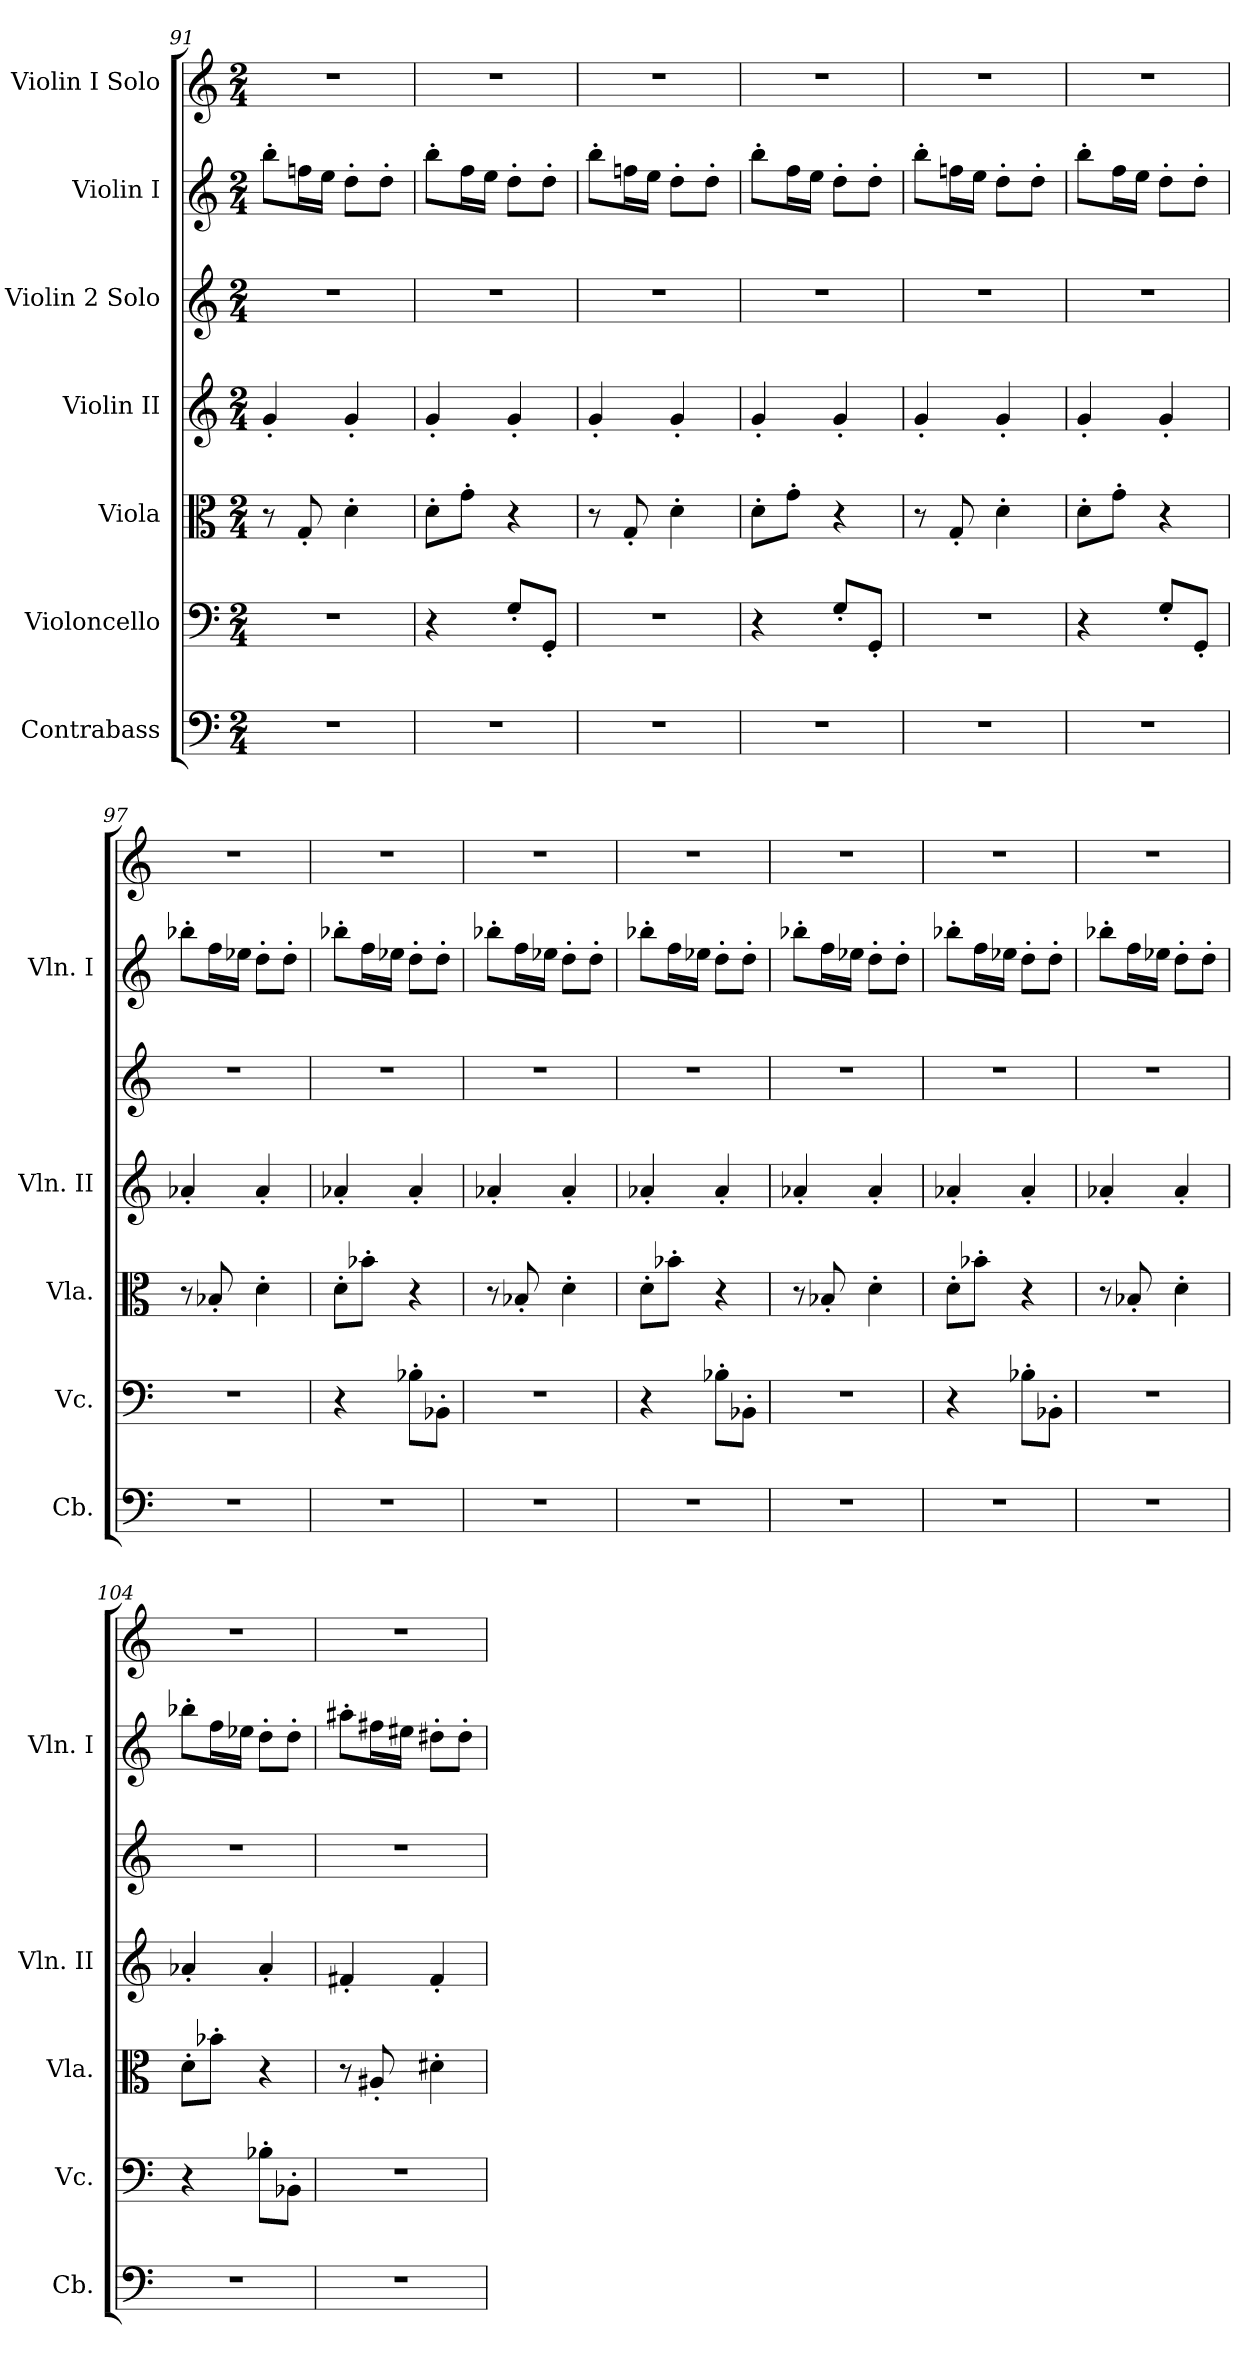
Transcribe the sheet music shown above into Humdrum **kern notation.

**kern	**kern	**kern	**kern	**kern	**kern	**kern
*part7	*part6	*part5	*part4	*part3	*part2	*part1
*staff7	*staff6	*staff5	*staff4	*staff3	*staff2	*staff1
*I"Contrabass	*I"Violoncello	*I"Viola	*I"Violin II	*I"Violin 2 Solo	*I"Violin I	*I"Violin I Solo
*I'Cb.	*I'Vc.	*I'Vla.	*I'Vln. II	*	*I'Vln. I	*
*clefF4	*clefF4	*clefC3	*clefG2	*clefG2	*clefG2	*clefG2
*ITrd7c12	*	*	*	*	*	*
*k[]	*k[]	*k[]	*k[]	*k[]	*k[]	*k[]
*M2/4	*M2/4	*M2/4	*M2/4	*M2/4	*M2/4	*M2/4
=91	=91	=91	=91	=91	=91	=91
2r	2r	8r	4g'/	2r	8bb'\L	2r
.	.	8G'/	.	.	16ffn\L	.
.	.	.	.	.	16ee\JJ	.
.	.	4d'\	4g'/	.	8dd'\L	.
.	.	.	.	.	8dd'\J	.
=92	=92	=92	=92	=92	=92	=92
2r	4r	8d'\L	4g'/	2r	8bb'\L	2r
.	.	8g'\J	.	.	16ff\L	.
.	.	.	.	.	16ee\JJ	.
.	8G'/L	4r	4g'/	.	8dd'\L	.
.	8GG'/J	.	.	.	8dd'\J	.
=93	=93	=93	=93	=93	=93	=93
2r	2r	8r	4g'/	2r	8bb'\L	2r
.	.	8G'/	.	.	16ffn\L	.
.	.	.	.	.	16ee\JJ	.
.	.	4d'\	4g'/	.	8dd'\L	.
.	.	.	.	.	8dd'\J	.
=94	=94	=94	=94	=94	=94	=94
2r	4r	8d'\L	4g'/	2r	8bb'\L	2r
.	.	8g'\J	.	.	16ff\L	.
.	.	.	.	.	16ee\JJ	.
.	8G'/L	4r	4g'/	.	8dd'\L	.
.	8GG'/J	.	.	.	8dd'\J	.
=95	=95	=95	=95	=95	=95	=95
2r	2r	8r	4g'/	2r	8bb'\L	2r
.	.	8G'/	.	.	16ffn\L	.
.	.	.	.	.	16ee\JJ	.
.	.	4d'\	4g'/	.	8dd'\L	.
.	.	.	.	.	8dd'\J	.
=96	=96	=96	=96	=96	=96	=96
2r	4r	8d'\L	4g'/	2r	8bb'\L	2r
.	.	8g'\J	.	.	16ff\L	.
.	.	.	.	.	16ee\JJ	.
.	8G'/L	4r	4g'/	.	8dd'\L	.
.	8GG'/J	.	.	.	8dd'\J	.
!!LO:PB:g=z
=97	=97	=97	=97	=97	=97	=97
2r	2r	8r	4a-X'/	2r	8bb-X'\L	2r
.	.	8B-X'/	.	.	16ff\L	.
.	.	.	.	.	16ee-X\JJ	.
.	.	4d'\	4a-'/	.	8dd'\L	.
.	.	.	.	.	8dd'\J	.
=98	=98	=98	=98	=98	=98	=98
2r	4r	8d'\L	4a-X'/	2r	8bb-X'\L	2r
.	.	8b-X'\J	.	.	16ff\L	.
.	.	.	.	.	16ee-X\JJ	.
.	8B-X'\L	4r	4a-'/	.	8dd'\L	.
.	8BB-X'\J	.	.	.	8dd'\J	.
=99	=99	=99	=99	=99	=99	=99
2r	2r	8r	4a-X'/	2r	8bb-X'\L	2r
.	.	8B-X'/	.	.	16ff\L	.
.	.	.	.	.	16ee-X\JJ	.
.	.	4d'\	4a-'/	.	8dd'\L	.
.	.	.	.	.	8dd'\J	.
=100	=100	=100	=100	=100	=100	=100
2r	4r	8d'\L	4a-X'/	2r	8bb-X'\L	2r
.	.	8b-X'\J	.	.	16ff\L	.
.	.	.	.	.	16ee-X\JJ	.
.	8B-X'\L	4r	4a-'/	.	8dd'\L	.
.	8BB-X'\J	.	.	.	8dd'\J	.
=101	=101	=101	=101	=101	=101	=101
2r	2r	8r	4a-X'/	2r	8bb-X'\L	2r
.	.	8B-X'/	.	.	16ff\L	.
.	.	.	.	.	16ee-X\JJ	.
.	.	4d'\	4a-'/	.	8dd'\L	.
.	.	.	.	.	8dd'\J	.
=102	=102	=102	=102	=102	=102	=102
2r	4r	8d'\L	4a-X'/	2r	8bb-X'\L	2r
.	.	8b-X'\J	.	.	16ff\L	.
.	.	.	.	.	16ee-X\JJ	.
.	8B-X'\L	4r	4a-'/	.	8dd'\L	.
.	8BB-X'\J	.	.	.	8dd'\J	.
!!LO:PB:g=z
=103	=103	=103	=103	=103	=103	=103
2r	2r	8r	4a-X'/	2r	8bb-X'\L	2r
.	.	8B-X'/	.	.	16ff\L	.
.	.	.	.	.	16ee-X\JJ	.
.	.	4d'\	4a-'/	.	8dd'\L	.
.	.	.	.	.	8dd'\J	.
=104	=104	=104	=104	=104	=104	=104
2r	4r	8d'\L	4a-X'/	2r	8bb-X'\L	2r
.	.	8b-X'\J	.	.	16ff\L	.
.	.	.	.	.	16ee-X\JJ	.
.	8B-X'\L	4r	4a-'/	.	8dd'\L	.
.	8BB-X'\J	.	.	.	8dd'\J	.
=105	=105	=105	=105	=105	=105	=105
2r	2r	8r	4f#X'/	2r	8aa#X'\L	2r
.	.	8A#X'/	.	.	16ff#X\L	.
.	.	.	.	.	16ee#X\JJ	.
.	.	4d#X'\	4f#'/	.	8dd#X'\L	.
.	.	.	.	.	8dd#'\J	.
=	=	=	=	=	=	=
*-	*-	*-	*-	*-	*-	*-
